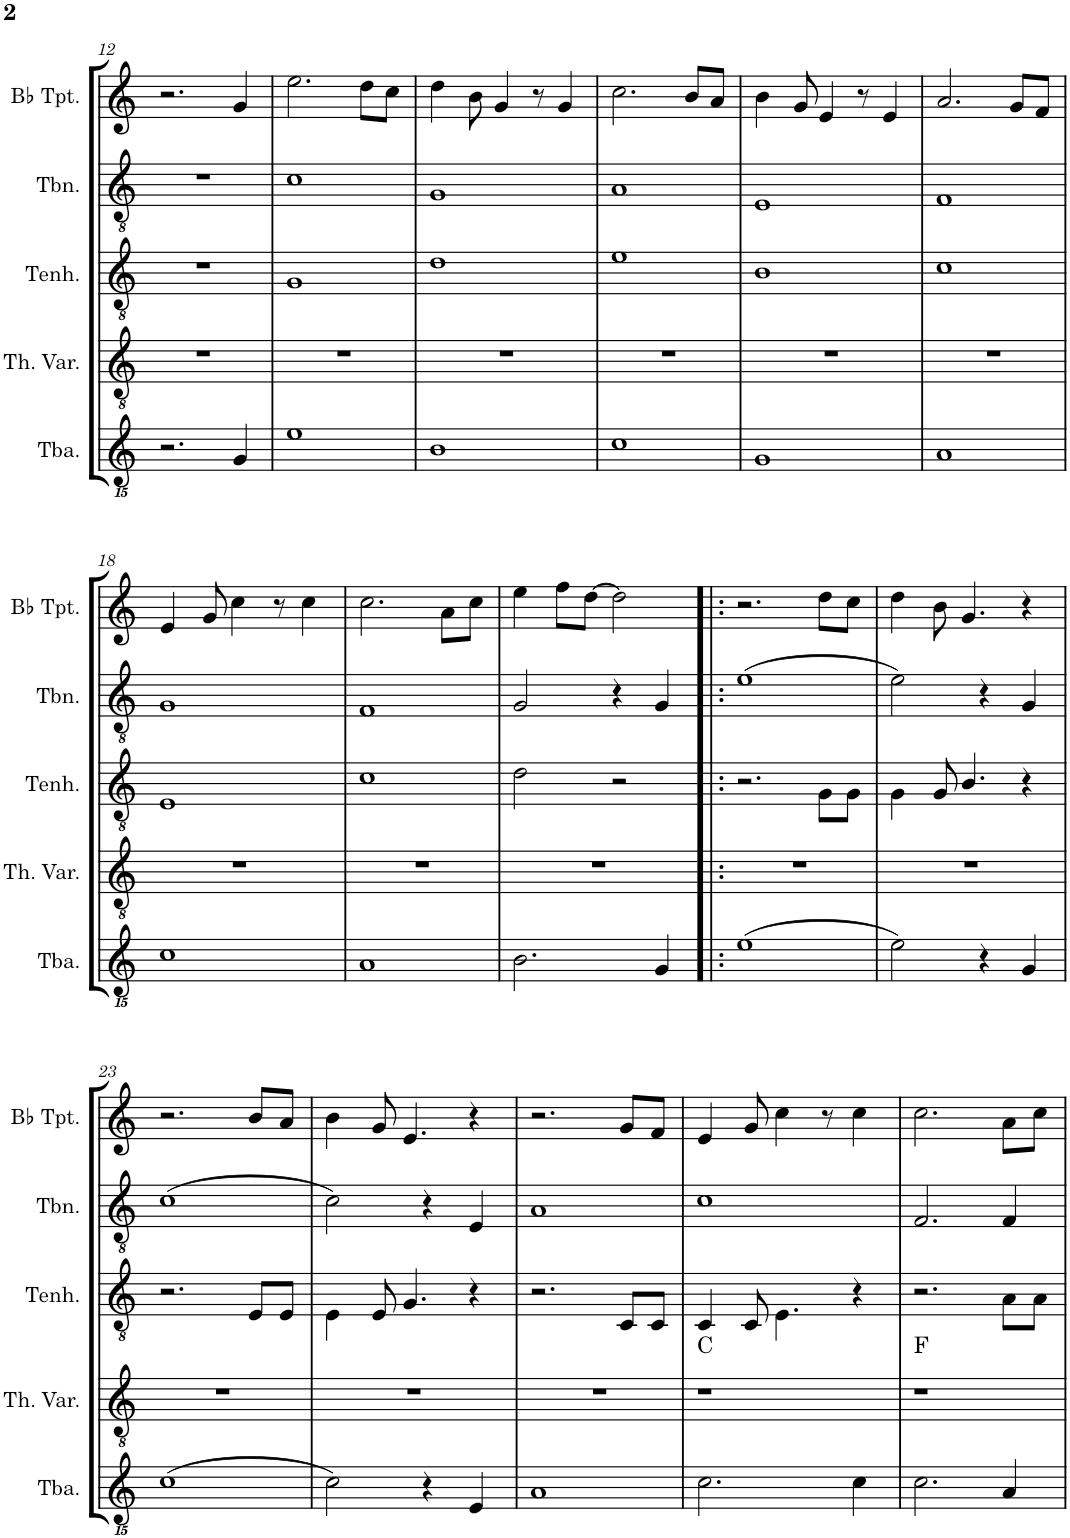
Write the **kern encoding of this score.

**kern	**kern	**harte	**kern	**kern	**kern
*part5	*part4	*part4	*part3	*part2	*part1
*staff5	*staff4	*	*staff3	*staff2	*staff1
*I"Tuba	*I"Tenh. Variation	*	*I"Tenorhorn	*I"Trombone	*I"Bb Trumpet
*I'Tba.	*I'Th. Var.	*	*I'Tenh.	*I'Tbn.	*I'Bb Tpt.
!!LO:PB:g=z
*clefGvv2	*clefGv2	*	*clefGv2	*clefGv2	*clefG2
*Trd1c2	*Trd1c2	*	*Trd1c2	*Trd1c2	*Trd1c2
*k[]	*k[]	*	*k[]	*k[]	*k[]
*M4/4	*M4/4	*	*M4/4	*M4/4	*M4/4
=12	=12	=12	=12	=12	=12
2.r	1r	.	1r	1r	2.r
4GG/	.	.	.	.	4g/
=13	=13	=13	=13	=13	=13
1E	1r	.	1G	1c	2.ee\
.	.	.	.	.	8dd\L
.	.	.	.	.	8cc\J
=14	=14	=14	=14	=14	=14
1BB	1r	.	1d	1G	4dd\
.	.	.	.	.	8b\
.	.	.	.	.	4g/
.	.	.	.	.	8r
.	.	.	.	.	4g/
=15	=15	=15	=15	=15	=15
1C	1r	.	1e	1A	2.cc\
.	.	.	.	.	8b/L
.	.	.	.	.	8a/J
=16	=16	=16	=16	=16	=16
1GG	1r	.	1B	1E	4b\
.	.	.	.	.	8g/
.	.	.	.	.	4e/
.	.	.	.	.	8r
.	.	.	.	.	4e/
=17	=17	=17	=17	=17	=17
1AA	1r	.	1c	1F	2.a/
.	.	.	.	.	8g/L
.	.	.	.	.	8f/J
!!LO:LB:g=z
=18	=18	=18	=18	=18	=18
1C	1r	.	1E	1G	4e/
.	.	.	.	.	8g/
.	.	.	.	.	4cc\
.	.	.	.	.	8r
.	.	.	.	.	4cc\
=19	=19	=19	=19	=19	=19
1AA	1r	.	1c	1F	2.cc\
.	.	.	.	.	8a\L
.	.	.	.	.	8cc\J
=20	=20	=20	=20	=20	=20
2.BB\	1r	.	2d\	2G/	4ee\
.	.	.	.	.	8ff\L
.	.	.	.	.	[>8dd\J
.	.	.	2r	4r	2dd\]
4GG/	.	.	.	4G/	.
=21!|:	=21!|:	=21!|:	=21!|:	=21!|:	=21!|:
(1E	1r	.	2.r	(1e	2.r
.	.	.	8G\L	.	8dd\L
.	.	.	8G\J	.	8cc\J
=22	=22	=22	=22	=22	=22
2E\)	1r	.	4G\	2e\)	4dd\
.	.	.	8G/	.	8b\
.	.	.	4.B/	.	4.g/
4r	.	.	.	4r	.
4GG/	.	.	4r	4G/	4r
!!LO:LB:g=z
=23	=23	=23	=23	=23	=23
(1C	1r	.	2.r	(1c	2.r
.	.	.	8E/L	.	8b/L
.	.	.	8E/J	.	8a/J
=24	=24	=24	=24	=24	=24
2C\)	1r	.	4E\	2c\)	4b\
.	.	.	8E/	.	8g/
.	.	.	4.G/	.	4.e/
4r	.	.	.	4r	.
4EE/	.	.	4r	4E/	4r
=25	=25	=25	=25	=25	=25
1AA	1r	.	2.r	1A	2.r
.	.	.	8C/L	.	8g/L
.	.	.	8C/J	.	8f/J
=26	=26	=26	=26	=26	=26
2.C\	1r	C:maj	4C/	1c	4e/
.	.	.	8C/	.	8g/
.	.	.	4.E\	.	4cc\
.	.	.	.	.	8r
4C\	.	.	4r	.	4cc\
=27	=27	=27	=27	=27	=27
2.C\	1r	F:maj	2.r	2.F/	2.cc\
4AA/	.	.	8A\L	4F/	8a\L
.	.	.	8A\J	.	8cc\J
=	=	=	=	=	=
*-	*-	*-	*-	*-	*-
